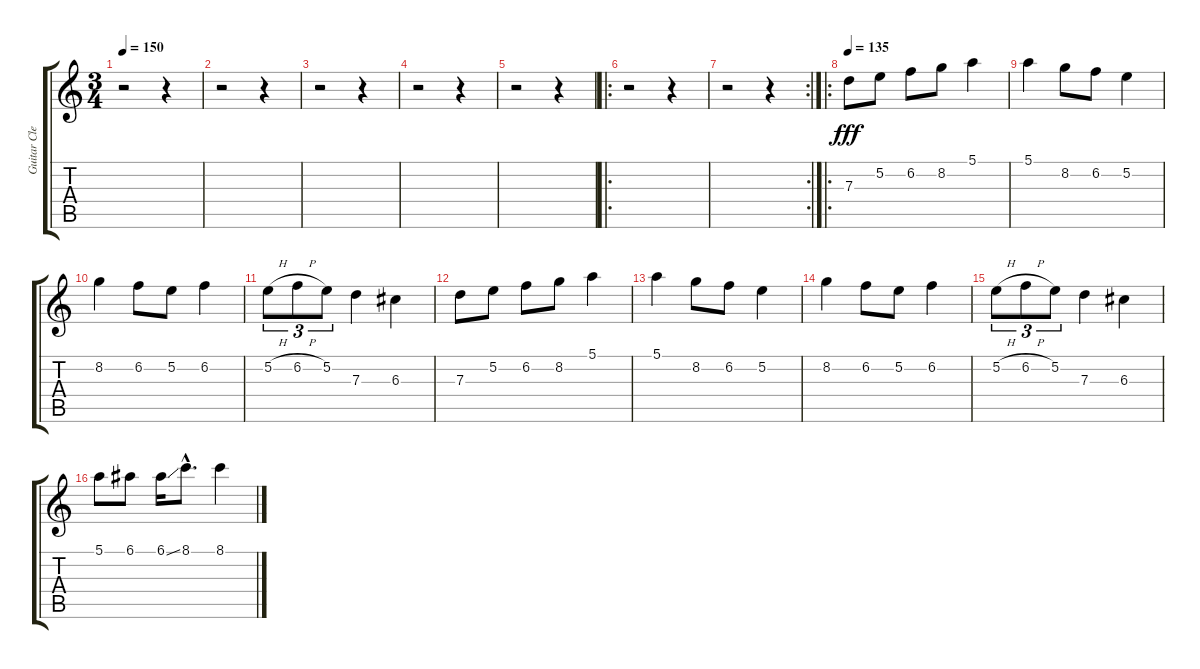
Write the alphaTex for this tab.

\track ("Guitar Clean 1" "Guitar Cle") {instrument electricguitarclean}
\staff {score tabs}
\tuning (E4 B3 G3 D3 A2 E2) {hide}
\ts (3 4)
\tempo 150
\clef g2
\ks c
r.2{dy f} r.4 |
r.2 r.4 |
r.2 r.4 |
r.2 r.4 |
r.2 r.4 |
\ro
r.2 r.4 |
\rc 2
r.2 r.4 |
\ro
\tempo 135
7.3.8{dy fff} 5.2.8 6.2.8 8.2.8 5.1.4 |
5.1.4 8.2.8 6.2.8 5.2.4 |
8.2.4 6.2.8 5.2.8 6.2.4 |
5.2{h}.8{tu (3 2)} 6.2{h}.8{tu (3 2)} 5.2.8{tu (3 2)} 7.3.4 6.3.4 |
7.3.8 5.2.8 6.2.8 8.2.8 5.1.4 |
5.1.4 8.2.8 6.2.8 5.2.4 |
8.2.4 6.2.8 5.2.8 6.2.4 |
5.2{h}.8{tu (3 2)} 6.2{h}.8{tu (3 2)} 5.2.8{tu (3 2)} 7.3.4 6.3.4 |
5.1.8 6.1.8 6.1{ss}.16 8.1{hac}.8{d} 8.1.4
